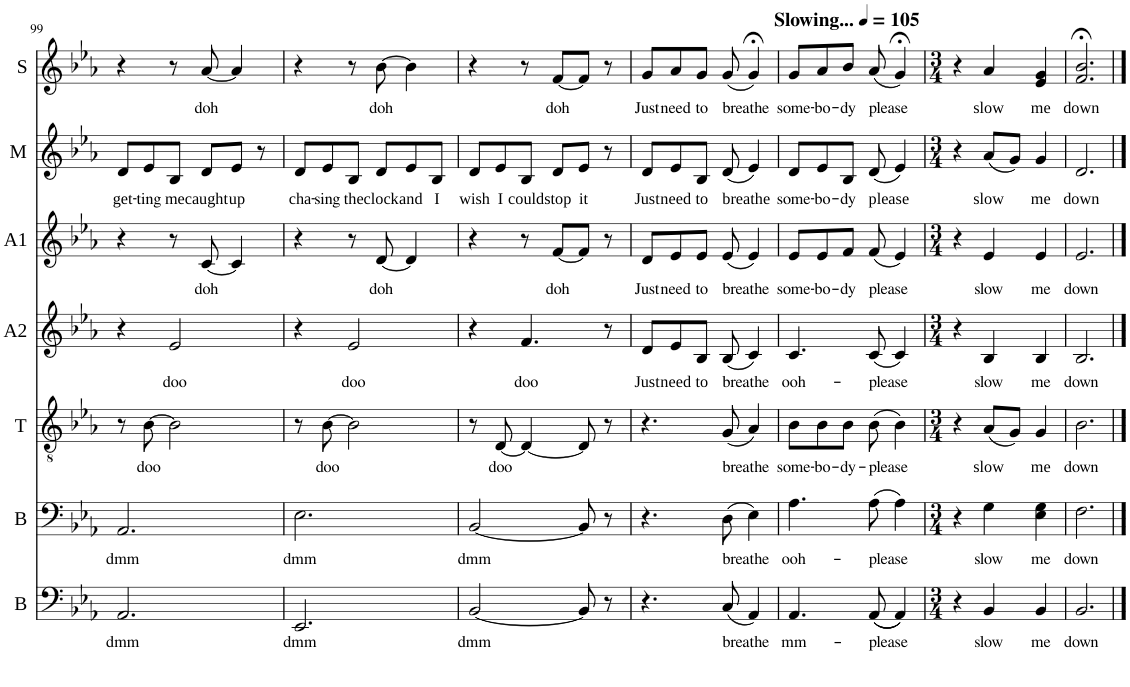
**kern	**text	**kern	**text	**kern	**text	**kern	**text	**kern	**text	**kern	**text	**kern	**text
*part7	*part7	*part6	*part6	*part5	*part5	*part4	*part4	*part3	*part3	*part2	*part2	*part1	*part1
*staff7	*staff7	*staff6	*staff6	*staff5	*staff5	*staff4	*staff4	*staff3	*staff3	*staff2	*staff2	*staff1	*staff1
*I"Bass	*	*I"Baritone	*	*I"Tenor	*	*I"Alto 2	*	*I"Alto 1	*	*I"Mezzo	*	*I"Soprano	*
*I'B	*	*I'B	*	*I'T	*	*I'A2	*	*I'A1	*	*I'M	*	*I'S	*
!!LO:PB:g=z
*clefF4	*	*clefF4	*	*clefGv2	*	*clefG2	*	*clefG2	*	*clefG2	*	*clefG2	*
*k[b-e-a-]	*	*k[b-e-a-]	*	*k[b-e-a-]	*	*k[b-e-a-]	*	*k[b-e-a-]	*	*k[b-e-a-]	*	*k[b-e-a-]	*
*M6/8	*	*M6/8	*	*M6/8	*	*M6/8	*	*M6/8	*	*M6/8	*	*M6/8	*
=99	=99	=99	=99	=99	=99	=99	=99	=99	=99	=99	=99	=99	=99
!	!LO:LY:b	!	!LO:LY:b	!	!	!	!	!	!	!	!LO:LY:b	!	!
2.AA-/	dmm	2.AA-/	dmm	8r	.	4r	.	4r	.	8d/L	get-	4r	.
!	!	!	!	!	!LO:LY:b	!	!	!	!	!	!LO:LY:b	!	!
.	.	.	.	[8B-\	doo	.	.	.	.	8e-/	-ting	.	.
!	!	!	!	!	!	!	!LO:LY:b	!	!	!	!LO:LY:b	!	!
.	.	.	.	2B-\]	.	2e-/	doo	8r	.	8B-/J	me	8r	.
!	!	!	!	!	!	!	!	!	!LO:LY:b	!	!LO:LY:b	!	!LO:LY:b
.	.	.	.	.	.	.	.	[8c/	doh	8d/L	caught	[8a-/	doh
!	!	!	!	!	!	!	!	!	!	!	!LO:LY:b	!	!
.	.	.	.	.	.	.	.	4c/]	.	8e-/J	up	4a-/]	.
.	.	.	.	.	.	.	.	.	.	8r	.	.	.
=100	=100	=100	=100	=100	=100	=100	=100	=100	=100	=100	=100	=100	=100
!	!LO:LY:b	!	!LO:LY:b	!	!	!	!	!	!	!	!LO:LY:b	!	!
2.EE-/	dmm	2.E-\	dmm	8r	.	4r	.	4r	.	8d/L	cha-	4r	.
!	!	!	!	!	!LO:LY:b	!	!	!	!	!	!LO:LY:b	!	!
.	.	.	.	[8B-\	doo	.	.	.	.	8e-/	-sing	.	.
!	!	!	!	!	!	!	!LO:LY:b	!	!	!	!LO:LY:b	!	!
.	.	.	.	2B-\]	.	2e-/	doo	8r	.	8B-/J	the	8r	.
!	!	!	!	!	!	!	!	!	!LO:LY:b	!	!LO:LY:b	!	!LO:LY:b
.	.	.	.	.	.	.	.	[8d/	doh	8d/L	clock	[8b-\	doh
!	!	!	!	!	!	!	!	!	!	!	!LO:LY:b	!	!
.	.	.	.	.	.	.	.	4d/]	.	8e-/	and	4b-\]	.
!	!	!	!	!	!	!	!	!	!	!	!LO:LY:b	!	!
.	.	.	.	.	.	.	.	.	.	8B-/J	I	.	.
=101	=101	=101	=101	=101	=101	=101	=101	=101	=101	=101	=101	=101	=101
!	!LO:LY:b	!	!LO:LY:b	!	!	!	!	!	!	!	!LO:LY:b	!	!
[2BB-/	dmm	[2BB-/	dmm	8r	.	4r	.	4r	.	8d/L	wish	4r	.
!	!	!	!	!	!LO:LY:b	!	!	!	!	!	!LO:LY:b	!	!
.	.	.	.	[8D/	doo	.	.	.	.	8e-/	I	.	.
!	!	!	!	!	!	!	!LO:LY:b	!	!	!	!LO:LY:b	!	!
.	.	.	.	4D/_	.	4.f/	doo	8r	.	8B-/J	could	8r	.
!	!	!	!	!	!	!	!	!	!LO:LY:b	!	!LO:LY:b	!	!LO:LY:b
.	.	.	.	.	.	.	.	[8f/L	doh	8d/L	stop	[8f/L	doh
!	!	!	!	!	!	!	!	!	!	!	!LO:LY:b	!	!
8BB-/]	.	8BB-/]	.	8D/]	.	.	.	8f/J]	.	8e-/J	it	8f/J]	.
8r	.	8r	.	8r	.	8r	.	8r	.	8r	.	8r	.
=102	=102	=102	=102	=102	=102	=102	=102	=102	=102	=102	=102	=102	=102
!	!	!	!	!	!	!	!LO:LY:b	!	!LO:LY:b	!	!LO:LY:b	!	!LO:LY:b
4.r	.	4.r	.	4.r	.	8d/L	Just	8d/L	Just	8d/L	Just	8g/L	Just
!	!	!	!	!	!	!	!LO:LY:b	!	!LO:LY:b	!	!LO:LY:b	!	!LO:LY:b
.	.	.	.	.	.	8e-/	need	8e-/	need	8e-/	need	8a-/	need
!	!	!	!	!	!	!	!LO:LY:b	!	!LO:LY:b	!	!LO:LY:b	!	!LO:LY:b
.	.	.	.	.	.	8B-/J	to	8e-/J	to	8B-/J	to	8g/J	to
!	!LO:LY:b	!	!LO:LY:b	!	!LO:LY:b	!	!LO:LY:b	!	!LO:LY:b	!	!LO:LY:b	!	!LO:LY:b
(8C/	breathe	(8D\	breathe	(8G/	breathe	(8B-/	breathe	(8e-/	breathe	(8d/	-breathe	(8g/	breathe
4AA-/)	.	4E-\)	.	4A-/)	.	4c/)	.	4e-/)	.	4e-/)	.	4g;</)	.
=103	=103	=103	=103	=103	=103	=103	=103	=103	=103	=103	=103	=103	=103
*	*	*	*	*	*	*	*	*	*	*	*	*MM105	*
!	!	!	!	!	!	!	!	!	!	!	!	!LO:TX:a:B:t=Slowing...	!
!	!LO:LY:b	!	!LO:LY:b	!	!LO:LY:b	!	!LO:LY:b	!	!LO:LY:b	!	!LO:LY:b	!	!LO:LY:b
4.AA-/	mm-	4.A-\	ooh-	8B-\L	some-	4.c/	ooh-	8e-/L	some-	8d/L	some-	8g/L	some-
!	!	!	!	!	!LO:LY:b	!	!	!	!LO:LY:b	!	!LO:LY:b	!	!LO:LY:b
.	.	.	.	8B-\	-bo-	.	.	8e-/	-bo-	8e-/	-bo-	8a-/	-bo-
!	!	!	!	!	!LO:LY:b	!	!	!	!LO:LY:b	!	!LO:LY:b	!	!LO:LY:b
.	.	.	.	8B-\J	-dy-	.	.	8f/J	-dy	8B-/J	-dy	8b-/J	-dy
!	!LO:LY:b	!	!LO:LY:b	!	!LO:LY:b	!	!LO:LY:b	!	!LO:LY:b	!	!LO:LY:b	!	!LO:LY:b
((8AA-/	please	(8A-\	please	(8B-\	-please	(8c/	please	(8f/	please	(8d/	please	(8a-/	please
4AA-/))	.	4A-\)	.	4B-\)	.	4c/)	.	4e-/)	.	4e-/)	.	4g;</)	.
=104	=104	=104	=104	=104	=104	=104	=104	=104	=104	=104	=104	=104	=104
*M3/4	*	*M3/4	*	*M3/4	*	*M3/4	*	*M3/4	*	*M3/4	*	*M3/4	*
4r	.	4r	.	4r	.	4r	.	4r	.	4r	.	4r	.
!	!LO:LY:b	!	!LO:LY:b	!	!LO:LY:b	!	!LO:LY:b	!	!LO:LY:b	!	!LO:LY:b	!	!LO:LY:b
4BB-/	slow	4G\	slow	(8A-/L	slow	4B-/	slow	4e-/	slow	(8a-/L	-slow	4a-/	slow
.	.	.	.	8G/J)	.	.	.	.	.	8g/J)	.	.	.
!	!LO:LY:b	!	!LO:LY:b	!	!LO:LY:b	!	!LO:LY:b	!	!LO:LY:b	!	!LO:LY:b	!	!LO:LY:b
4BB-/	me	4E-\ 4G\	me	4G/	me	4B-/	me	4e-/	me	4g/	me	4e-/ 4g/	me
=105	=105	=105	=105	=105	=105	=105	=105	=105	=105	=105	=105	=105	=105
!	!LO:LY:b	!	!LO:LY:b	!	!LO:LY:b	!	!LO:LY:b	!	!LO:LY:b	!	!LO:LY:b	!	!LO:LY:b
2.BB-/	down	2.F\	down	2.B-\	down	2.B-/	down	2.e-/	down	2.d/	down	2.f/;< 2.b-/;<	down
==	==	==	==	==	==	==	==	==	==	==	==	==	==
*-	*-	*-	*-	*-	*-	*-	*-	*-	*-	*-	*-	*-	*-
